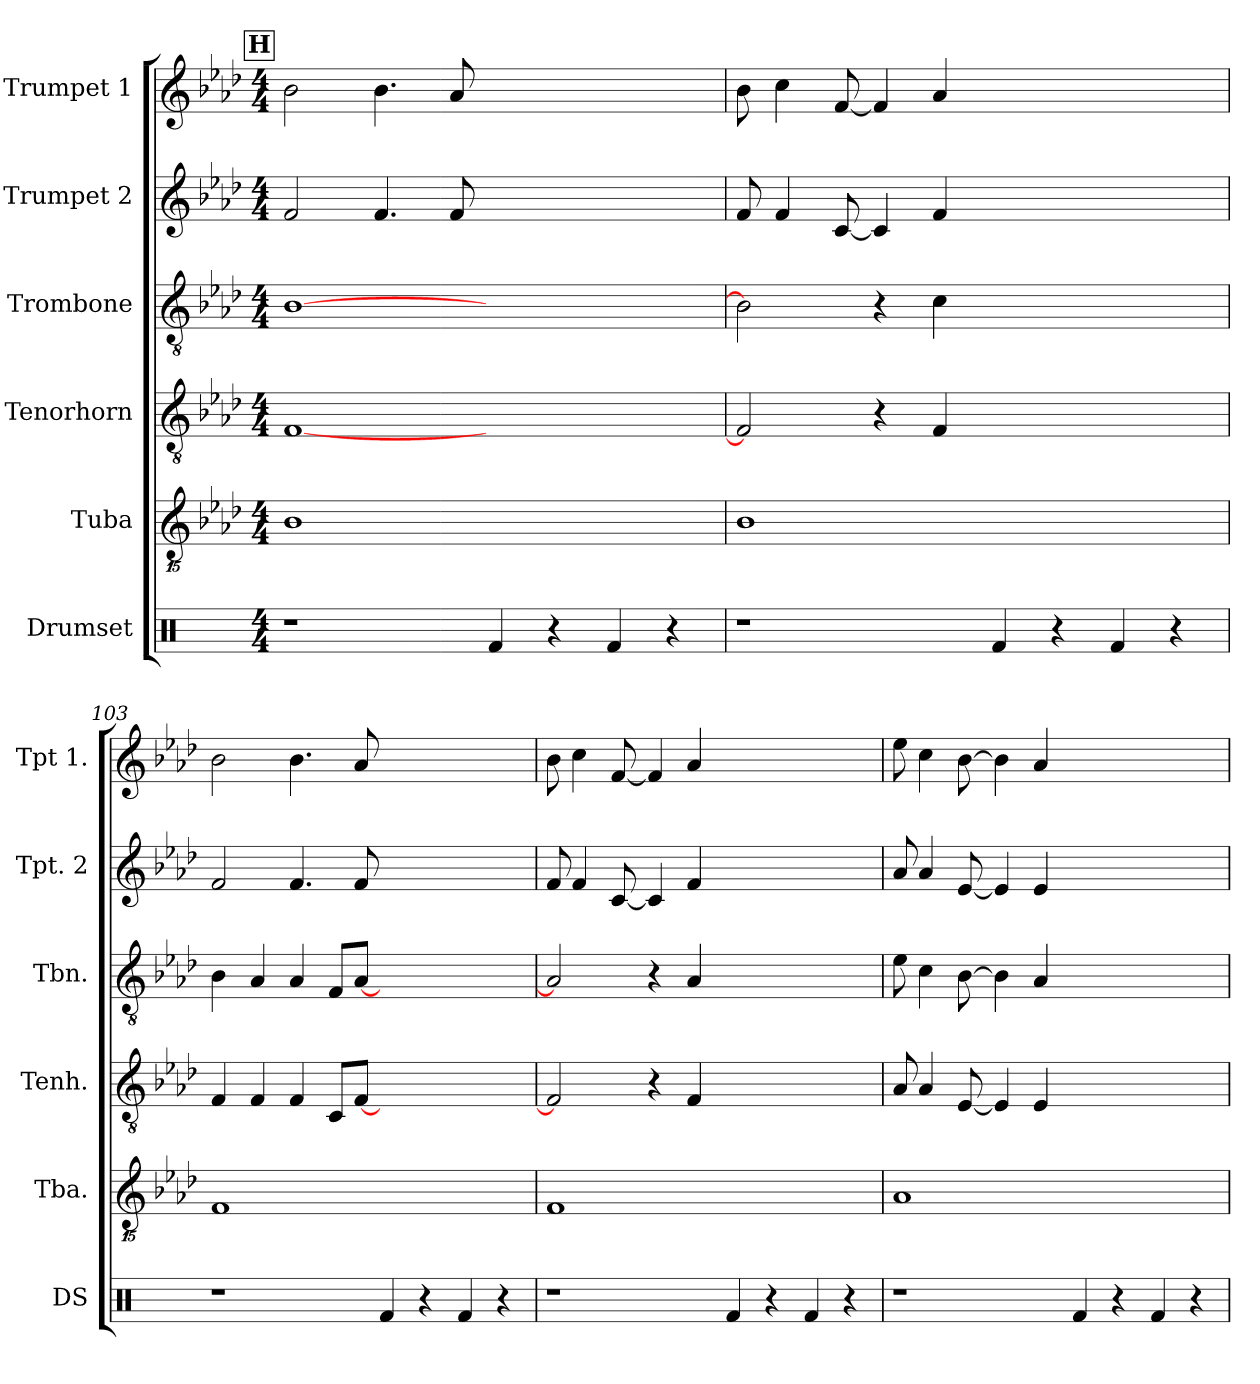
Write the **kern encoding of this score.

**kern	**kern	**kern	**kern	**kern	**kern
*part6	*part5	*part4	*part3	*part2	*part1
*staff6	*staff5	*staff4	*staff3	*staff2	*staff1
*I"Drumset	*I"Tuba	*I"Tenorhorn	*I"Trombone	*I"Trumpet 2	*I"Trumpet 1
*I'DS	*I'Tba.	*I'Tenh.	*I'Tbn.	*I'Tpt. 2	*I'Tpt 1.
*clefX	*clefGvv2	*clefGv2	*clefGv2	*clefG2	*clefG2
*k[]	*k[b-e-a-d-]	*k[b-e-a-d-]	*k[b-e-a-d-]	*k[b-e-a-d-]	*k[b-e-a-d-]
*M4/4	*M4/4	*M4/4	*M4/4	*M4/4	*M4/4
!!LO:REH:place=s1:a:B:fs=14:t=H
=101	=101	=101	=101	=101	=101
1r	1BB-	[1F	[1B-	2f	2b-
.	.	.	.	4.f	4.b-
.	.	.	.	8f	8a-
4Rf	1ryy	1ryy	1ryy	1ryy	1ryy
4r	.	.	.	.	.
4Rf	.	.	.	.	.
4r	.	.	.	.	.
=102	=102	=102	=102	=102	=102
1r	1BB-	2F]	2B-]	8f	8b-
.	.	.	.	4f	4cc
.	.	.	.	[8c	[8f
.	.	4r	4r	4c]	4f]
.	.	4F	4c	4f	4a-
4Rf	1ryy	1ryy	1ryy	1ryy	1ryy
4r	.	.	.	.	.
4Rf	.	.	.	.	.
4r	.	.	.	.	.
=103	=103	=103	=103	=103	=103
1r	1FF	4F	4B-	2f	2b-
.	.	4F	4A-	.	.
.	.	4F	4A-	4.f	4.b-
.	.	8CL	8FL	.	.
.	.	[8FJ	[8A-J	8f	8a-
4Rf	1ryy	1ryy	1ryy	1ryy	1ryy
4r	.	.	.	.	.
4Rf	.	.	.	.	.
4r	.	.	.	.	.
=104	=104	=104	=104	=104	=104
1r	1FF	2F]	2A-]	8f	8b-
.	.	.	.	4f	4cc
.	.	.	.	[8c	[8f
.	.	4r	4r	4c]	4f]
.	.	4F	4A-	4f	4a-
4Rf	1ryy	1ryy	1ryy	1ryy	1ryy
4r	.	.	.	.	.
4Rf	.	.	.	.	.
4r	.	.	.	.	.
=105	=105	=105	=105	=105	=105
1r	1AA-	8A-	8e-	8a-	8ee-
.	.	4A-	4c	4a-	4cc
.	.	[8E-	[8B-	[8e-	[8b-
.	.	4E-]	4B-]	4e-]	4b-]
.	.	4E-	4A-	4e-	4a-
4Rf	1ryy	1ryy	1ryy	1ryy	1ryy
4r	.	.	.	.	.
4Rf	.	.	.	.	.
4r	.	.	.	.	.
=	=	=	=	=	=
*-	*-	*-	*-	*-	*-
